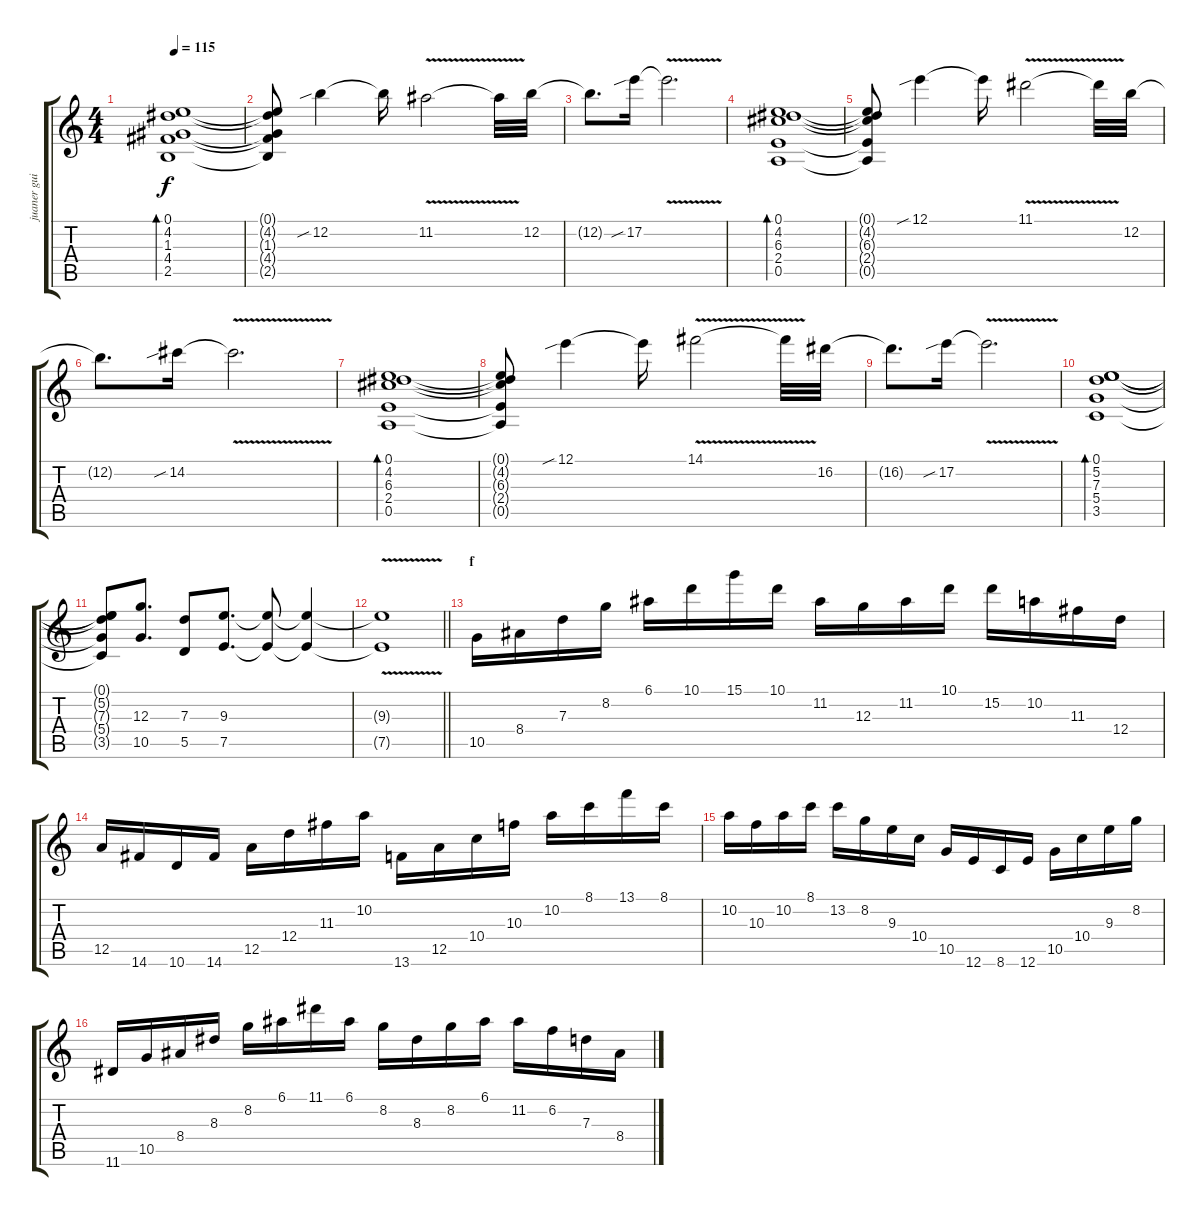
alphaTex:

\track ("juaner guitar" "juaner gui") {instrument distortionguitar}
\staff {score tabs}
\tuning (E4 B3 G3 D3 A2 E2) {hide}
\ts (4 4)
\tempo 115
\clef g2
\ks c
(0.1 4.2 1.3 4.4 2.5).1{bd 480 dy f} |
(0.1{t} 4.2{t} 1.3{t} 4.4{t} 2.5{t}).8 12.2{sib}.4 12.2{t}.16 11.2{v}.2 11.2{t}.32 12.2.32 |
12.2{t}.8{d} 17.2{sib}.16 17.2{v t}.2{d} |
(0.1 4.2 6.3 2.4 0.5).1{bd 480} |
(0.1{t} 4.2{t} 6.3{t} 2.4{t} 0.5{t}).8 12.1{sib}.4 12.1{t}.16 11.1{v}.2 11.1{t}.32 12.2.32 |
12.2{t}.8{d} 14.2{sib}.16 14.2{v t}.2{d} |
(0.1 4.2 6.3 2.4 0.5).1{bd 480} |
(0.1{t} 4.2{t} 6.3{t} 2.4{t} 0.5{t}).8 12.1{sib}.4 12.1{t}.16 14.1{v}.2 14.1{t}.32 16.2.32 |
16.2{t}.8{d} 17.2{sib}.16 17.2{v t}.2{d} |
(0.1 5.2 7.3 5.4 3.5).1{bd 480} |
(0.1{t} 5.2{t} 7.3{t} 5.4{t} 3.5{t}).8 (12.3 10.5).8{d} (7.3 5.5).8 (9.3 7.5).8{d} (9.3{t} 7.5{t}).8 (9.3{t} 7.5{t}).4 |
\barLineRight lightlight
(9.3{t} 7.5{v t}).1 |
\section ("" "f")
10.5.16 8.4.16 7.3.16 8.2.16 6.1.16 10.1.16 15.1.16 10.1.16 11.2.16 12.3.16 11.2.16 10.1.16 15.2.16 10.2.16 11.3.16 12.4.16 |
12.5.16 14.6.16 10.6.16 14.6.16 12.5.16 12.4.16 11.3.16 10.2.16 13.6.16 12.5.16 10.4.16 10.3.16 10.2.16 8.1.16 13.1.16 8.1.16 |
10.2.16 10.3.16 10.2.16 8.1.16 13.2.16 8.2.16 9.3.16 10.4.16 10.5.16 12.6.16 8.6.16 12.6.16 10.5.16 10.4.16 9.3.16 8.2.16 |
11.6.16 10.5.16 8.4.16 8.3.16 8.2.16 6.1.16 11.1.16 6.1.16 8.2.16 8.3.16 8.2.16 6.1.16 11.2.16 6.2.16 7.3.16 8.4.16
